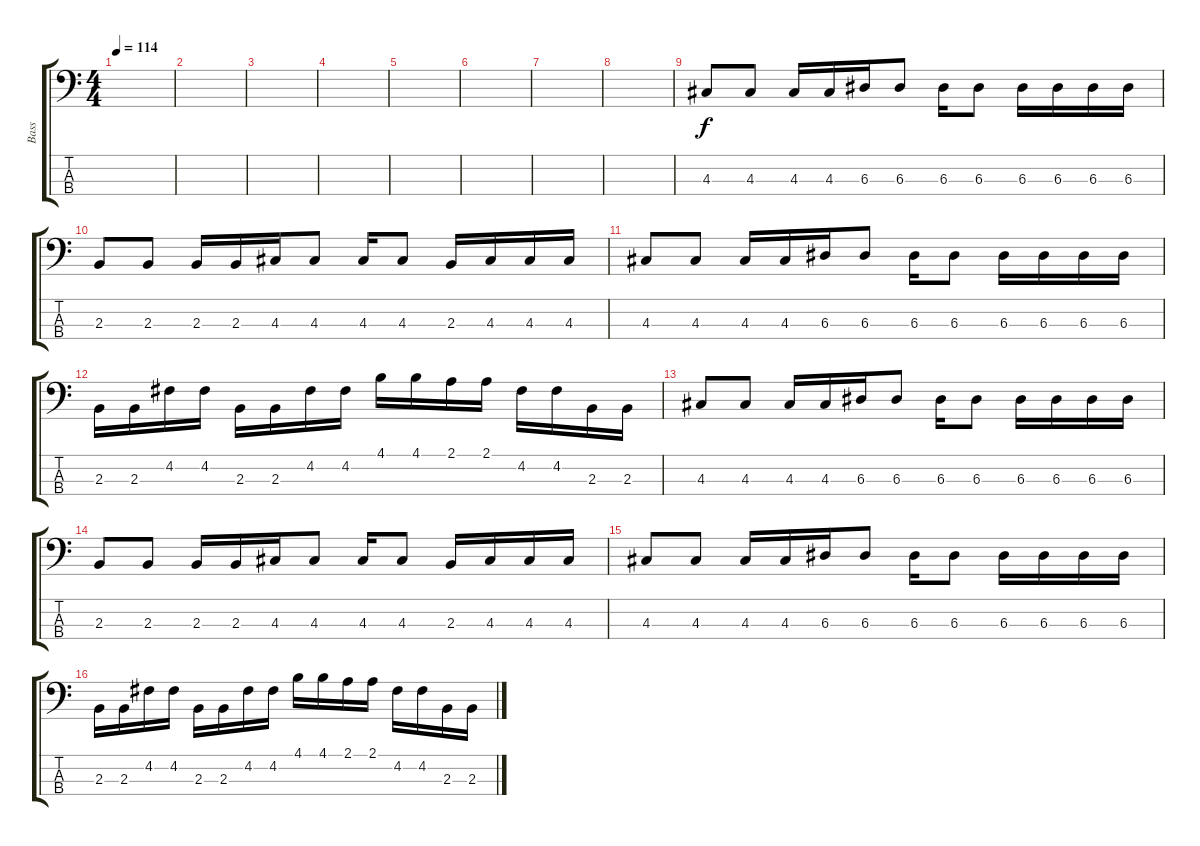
\track ("Bass" "Bass") {instrument electricbasspick}
\staff {score tabs}
\tuning (G2 D2 A1 E1) {hide}
\ts (4 4)
\tempo 114
\clef f4
\ks c
|
|
|
|
|
|
|
|
4.3.8 4.3.8 4.3.16 4.3.16 6.3.16 6.3.8 6.3.16 6.3.8 6.3.16 6.3.16 6.3.16 6.3.16 |
2.3.8 2.3.8 2.3.16 2.3.16 4.3.16 4.3.8 4.3.16 4.3.8 2.3.16 4.3.16 4.3.16 4.3.16 |
4.3.8 4.3.8 4.3.16 4.3.16 6.3.16 6.3.8 6.3.16 6.3.8 6.3.16 6.3.16 6.3.16 6.3.16 |
2.3.16 2.3.16 4.2.16 4.2.16 2.3.16 2.3.16 4.2.16 4.2.16 4.1.16 4.1.16 2.1.16 2.1.16 4.2.16 4.2.16 2.3.16 2.3.16 |
4.3.8 4.3.8 4.3.16 4.3.16 6.3.16 6.3.8 6.3.16 6.3.8 6.3.16 6.3.16 6.3.16 6.3.16 |
2.3.8 2.3.8 2.3.16 2.3.16 4.3.16 4.3.8 4.3.16 4.3.8 2.3.16 4.3.16 4.3.16 4.3.16 |
4.3.8 4.3.8 4.3.16 4.3.16 6.3.16 6.3.8 6.3.16 6.3.8 6.3.16 6.3.16 6.3.16 6.3.16 |
2.3.16 2.3.16 4.2.16 4.2.16 2.3.16 2.3.16 4.2.16 4.2.16 4.1.16 4.1.16 2.1.16 2.1.16 4.2.16 4.2.16 2.3.16 2.3.16
